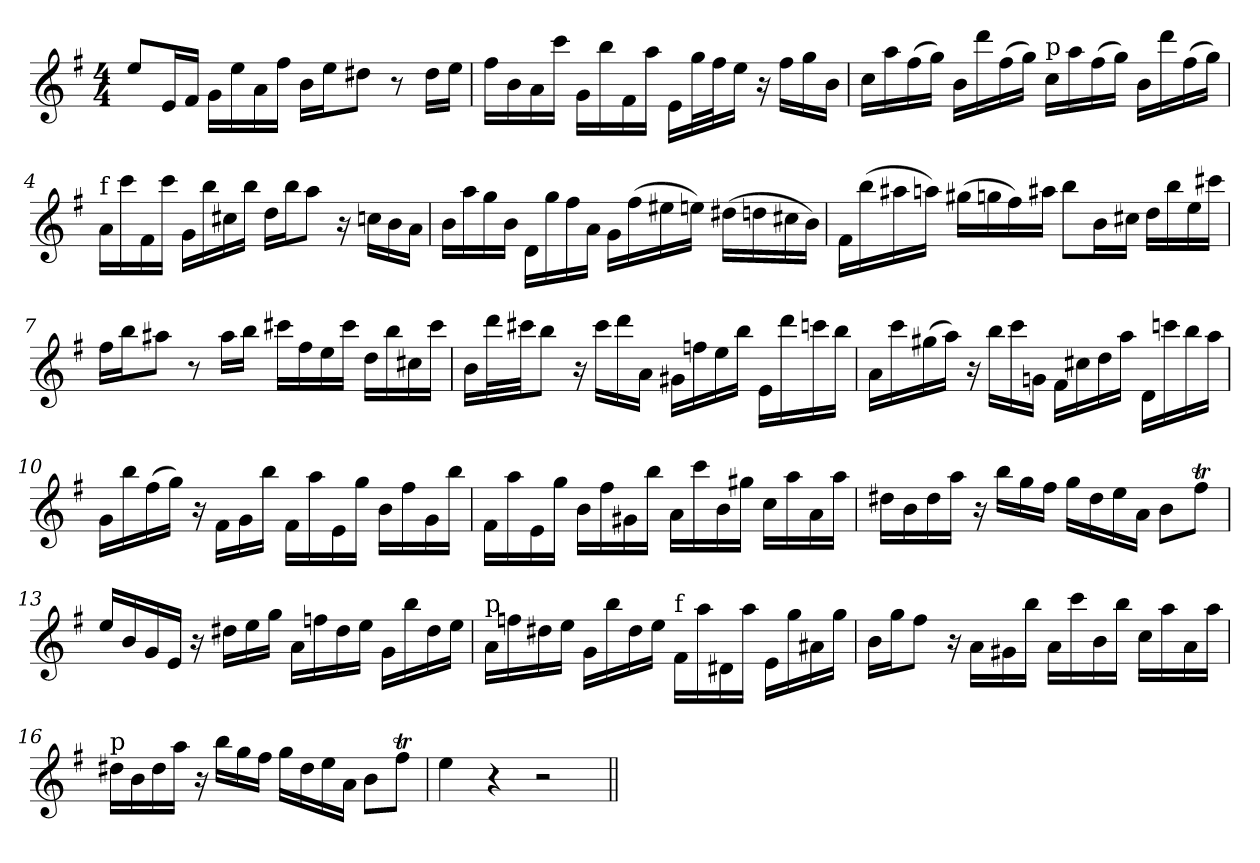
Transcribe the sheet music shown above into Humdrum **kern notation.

**kern
*part1
*staff1
*clefG2
*k[f#]
*e:
*M4/4
=1
8ee/L
16e/L
16f#/JJ
16g\LL
16ee\
16a\
16ff#\JJ
16b\LL
16ee\J
8dd#X\J
8r
16dd#\LL
16ee\JJ
=2
16ff#\LL
16b\
16a\
16ccc\JJ
16g\LL
16bb\
16f#\
16aa\JJ
16e\LL
32gg\L
32ff#\J
16ee\JJ
16r
16ff#\LL
16gg\
16b\JJ
=3
16cc\LL
16aa\
(>16ff#\
16gg\JJ)
16b\LL
16ddd\
(>16ff#\
16gg\JJ)
!LO:TX:a:t=p
16cc\LL
16aa\
(>16ff#\
16gg\JJ)
16b\LL
16ddd\
(>16ff#\
16gg\JJ)
!!LO:LB:g=z
=4
!LO:TX:a:t=f
16a\LL
16ccc\
16f#\
16ccc\JJ
16g\LL
16bb\
16cc#X\
16bb\JJ
16dd\LL
16bb\J
8aa\J
16r
16ccn\LL
16b\
16a\JJ
=5
16b\LL
16aa\
16gg\
16b\JJ
16d\LL
16gg\
16ff#\
16a\JJ
16g\LL
(>16ff#\
16ee#X\
16een\JJ)
(>16dd#X\LL
16ddn\
16cc#X\
16b\JJ)
!!LO:LB:g=z
=6
16f#\LL
(>16bb\
16aa#X\
16aan\JJ)
(>16gg#X\LL
16ggn\
16ff#\)
16aa#X\JJ
8bb\L
16b\L
16cc#X\JJ
16dd\LL
16bb\
16ee\
16ccc#X\JJ
=7
16ff#\LL
16bb\J
8aa#X\J
8r
16aa#\LL
16bb\JJ
16ccc#X\LL
16ff#\
16ee\
16ccc#\JJ
16dd\LL
16bb\
16cc#X\
16ccc#\JJ
!!LO:LB:g=z
=8
16b\LL
32ddd\L
32ccc#X\JJ
8bb\J
16r
16ccc#\LL
16ddd\
16a\JJ
16g#X\LL
16ffn\
16ee\
16bb\JJ
16e\LL
16ddd\
16cccn\
16bb\JJ
=9
16a\LL
16ccc\
(>16gg#X\
16aa\JJ)
16r
16bb\LL
16ccc\
16gn\JJ
16f#\LL
16cc#X\
16dd\
16aa\JJ
16d\LL
16cccn\
16bb\
16aa\JJ
!!LO:LB:g=z
=10
16g\LL
16bb\
(>16ff#\
16gg\JJ)
16r
16f#\LL
16g\
16bb\JJ
16f#\LL
16aa\
16e\
16gg\JJ
16b\LL
16ff#\
16g\
16bb\JJ
=11
16f#\LL
16aa\
16e\
16gg\JJ
16b\LL
16ff#\
16g#X\
16bb\JJ
16a\LL
16ccc\
16b\
16gg#X\JJ
16cc\LL
16aa\
16a\
16aa\JJ
=12
16dd#X\LL
16b\
16dd#\
16aa\JJ
16r
16bb\LL
16gg\
16ff#\JJ
16gg\LL
16dd#\
16ee\
16a\JJ
8b\L
8ff#t\J
!!LO:LB:g=z
=13
16ee/LL
16b/
16g/
16e/JJ
16r
16dd#X\LL
16ee\
16gg\JJ
16a\LL
16ffn\
16dd#\
16ee\JJ
16g\LL
16bb\
16dd#\
16ee\JJ
=14
!LO:TX:a:t=p
16a\LL
16ffn\
16dd#X\
16ee\JJ
16g\LL
16bb\
16dd#\
16ee\JJ
!LO:TX:a:t=f
16f#\LL
16aa\
16d#X\
16aa\JJ
16e\LL
16gg\
16a#X\
16gg\JJ
!!LO:LB:g=z
=15
16b\LL
16gg\J
8ff#\J
16r
16a\LL
16g#X\
16bb\JJ
16a\LL
16ccc\
16b\
16bb\JJ
16cc\LL
16aa\
16a\
16aa\JJ
=16
!LO:TX:a:t=p
16dd#X\LL
16b\
16dd#\
16aa\JJ
16r
16bb\LL
16gg\
16ff#\JJ
16gg\LL
16dd#\
16ee\
16a\JJ
8b\L
8ff#t\J
=17
4ee\
4r
2r
=||
*-
